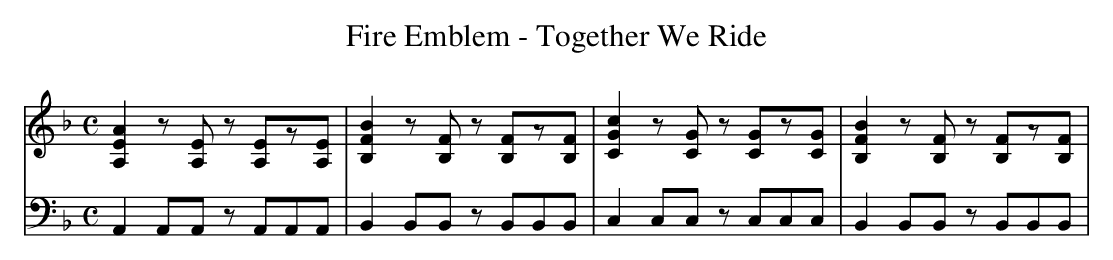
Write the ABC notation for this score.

X:1
T:Fire Emblem - Together We Ride
M:C
L:1/8
V:T treble
V:B bass
K:F
[V:T] [A,EA]2 z [A,E] z [A,E]z[A,E] | [B,FB]2 z [B,F] z [B,F]z[B,F] | [CGc]2 z [CG] z [CG]z[CG] | [B,FB]2 z [B,F] z [B,F]z[B,F] |
[V:B] A,,2 A,,A,, z A,,A,,A,, | B,,2 B,,B,, z B,,B,,B,, | C,2 C,C, z C,C,C, | B,,2 B,,B,, z B,,B,,B,, |
